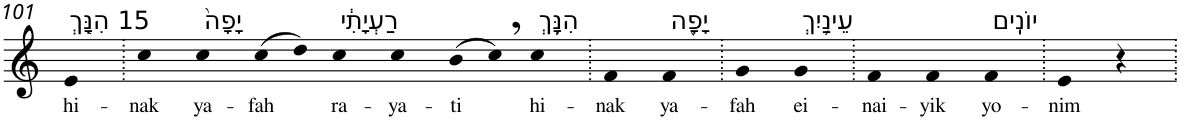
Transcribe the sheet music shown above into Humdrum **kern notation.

**kern	**text
*part1	*part1
*staff1	*staff1
*I"Piano	*
*I'Pno	*
!!LO:PB:g=z
*clefG2	*
*k[]	*
=101	=101
!LO:TX:a:t=15 הִנָּ֤ךְ	!
!	!LO:LY:b
4e	hi-
=102.	=102.
!	!LO:LY:b
4cc	-nak
!LO:TX:a:t=יָפָה֙	!
!	!LO:LY:b
4cc	ya-
!	!LO:LY:b
(>8cc	-fah
8dd)	.
!LO:TX:a:t=רַעְיָתִ֔י	!
!	!LO:LY:b
4cc	ra-
!	!LO:LY:b
4cc	-ya-
!	!LO:LY:b
(>8b	-ti
8cc,)	.
!LO:TX:a:t=הִנָּ֥ךְ	!
!	!LO:LY:b
4cc	hi-
=103.	=103.
!	!LO:LY:b
4f	-nak
!LO:TX:a:t=יָפָ֖ה	!
!	!LO:LY:b
4f	ya-
=104.	=104.
!	!LO:LY:b
4g	-fah
!LO:TX:a:t=עֵינַ֥יִךְ	!
!	!LO:LY:b
4g	ei-
=105.	=105.
!	!LO:LY:b
4f	-nai-
!	!LO:LY:b
4f	-yik
!LO:TX:a:t=יוֹנִֽים	!
!	!LO:LY:b
4f	yo-
=106.	=106.
!	!LO:LY:b
4e	-nim
4r	.
=.	=.
*-	*-
